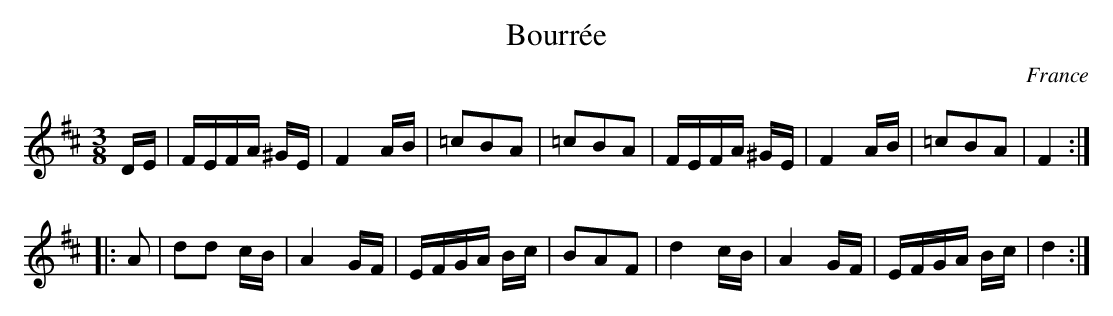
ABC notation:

X:1
T:Bourr\'ee
M:3/8
O:France
K:D
DE| FEFA ^GE| F4AB| =c2B2A2| =c2B2A2| FEFA ^GE| F4AB| =c2B2A2| F4 ::
A2| d2d2 cB| A4 GF| EFGA Bc| B2A2F2| d4 cB| A4 GF| EFGA Bc| d4:|
